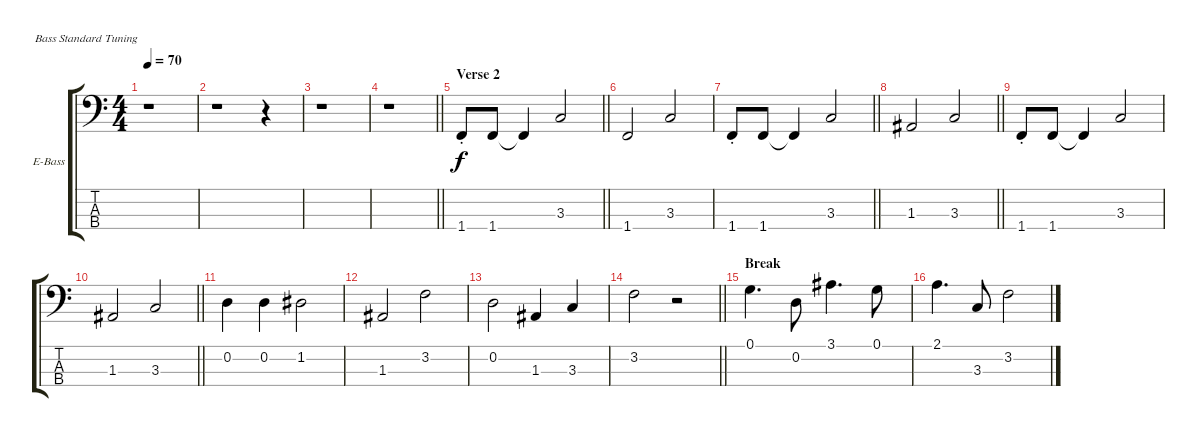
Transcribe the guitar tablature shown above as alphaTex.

\bracketExtendMode groupsimilarinstruments
\firstSystemTrackNameOrientation horizontal
\otherSystemsTrackNameOrientation horizontal
\track ("Bass" "E-Bass") {instrument electricbassfinger}
\staff {score tabs}
\tuning (G2 D2 A1 E1)
\ts (4 4)
\tempo 70
\clef f4
\ks c
r.1{dy f} |
r.1 r.4 |
r.1 |
\barLineRight lightlight
r.1 |
\section ("" "Verse 2")
\barLineRight lightlight
1.4{st}.8 1.4.8 1.4{t}.4 3.3.2 |
1.4.2 3.3.2 |
\barLineRight lightlight
1.4{st}.8 1.4.8 1.4{t}.4 3.3.2 |
\barLineRight lightlight
1.3.2 3.3.2 |
1.4{st}.8 1.4.8 1.4{t}.4 3.3.2 |
\barLineRight lightlight
1.3.2 3.3.2 |
0.2.4 0.2.4 1.2.2 |
1.3.2 3.2.2 |
0.2.2 1.3.4 3.3.4 |
\barLineRight lightlight
3.2.2 r.2 |
\section ("" "Break")
0.1.4{d} 0.2.8 3.1.4{d} 0.1.8 |
2.1.4{d} 3.3.8 3.2.2
